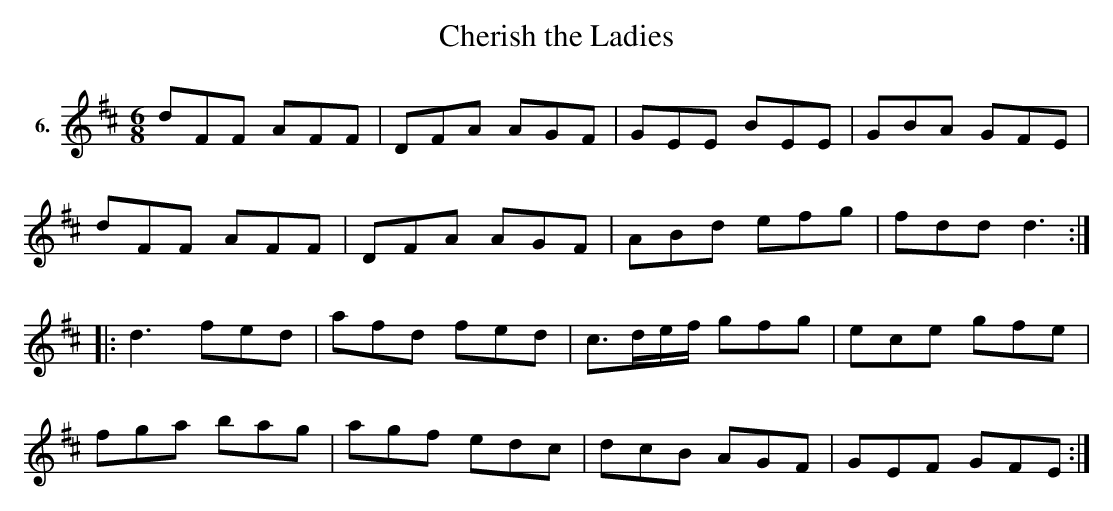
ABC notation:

X:1
T:Cherish the Ladies
M:6/8
L:1/8
K:D
V:1 clef=treble name="6."
[V:1] dFF AFF|DFA AGF|GEE BEE|GBA GFE|
dFF AFF|DFA AGF|ABd efg|fdd d3:|
|:d3 fed|afd fed|c>de/f/ gfg|ece gfe|
fga bag|agf edc|dcB AGF|GEF GFE:|
